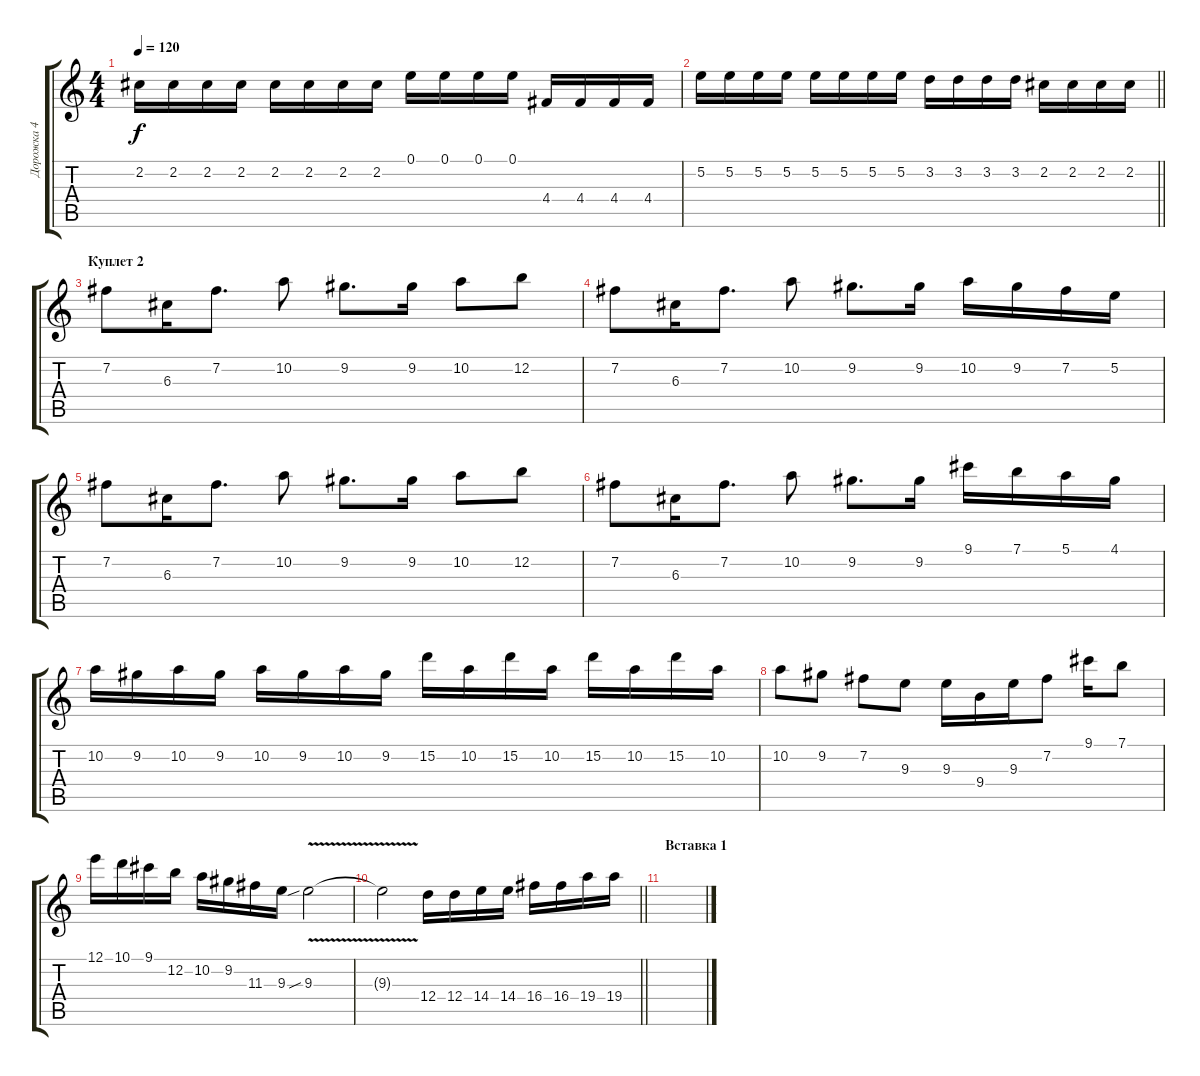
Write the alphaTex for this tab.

\track ("Дорожка 4" "Дорожка 4") {instrument distortionguitar}
\staff {score tabs}
\tuning (E4 B3 G3 D3 A2 E2) {hide}
\ts (4 4)
\tempo 120
\clef g2
\ks c
2.2.16{dy f} 2.2.16 2.2.16 2.2.16 2.2.16 2.2.16 2.2.16 2.2.16 0.1.16 0.1.16 0.1.16 0.1.16 4.4.16 4.4.16 4.4.16 4.4.16 |
\barLineRight lightlight
5.2.16 5.2.16 5.2.16 5.2.16 5.2.16 5.2.16 5.2.16 5.2.16 3.2.16 3.2.16 3.2.16 3.2.16 2.2.16 2.2.16 2.2.16 2.2.16 |
\section ("" "Куплет 2")
7.2.8 6.3.16 7.2.8{d} 10.2.8 9.2.8{d} 9.2.16 10.2.8 12.2.8 |
7.2.8 6.3.16 7.2.8{d} 10.2.8 9.2.8{d} 9.2.16 10.2.16 9.2.16 7.2.16 5.2.16 |
7.2.8 6.3.16 7.2.8{d} 10.2.8 9.2.8{d} 9.2.16 10.2.8 12.2.8 |
7.2.8 6.3.16 7.2.8{d} 10.2.8 9.2.8{d} 9.2.16 9.1.16 7.1.16 5.1.16 4.1.16 |
10.2.16 9.2.16 10.2.16 9.2.16 10.2.16 9.2.16 10.2.16 9.2.16 15.2.16 10.2.16 15.2.16 10.2.16 15.2.16 10.2.16 15.2.16 10.2.16 |
10.2.8 9.2.8 7.2.8 9.3.8 9.3.16 9.4.16 9.3.16 7.2.8 9.1.16 7.1.8 |
12.1.16 10.1.16 9.1.16 12.2.16 10.2.16 9.2.16 11.3.16 9.3.16 9.3{v sib}.2 |
\barLineRight lightlight
9.3{t}.2 12.4.16 12.4.16 14.4.16 14.4.16 16.4.16 16.4.16 19.4.16 19.4.16 |
\section ("" "Вставка 1")
